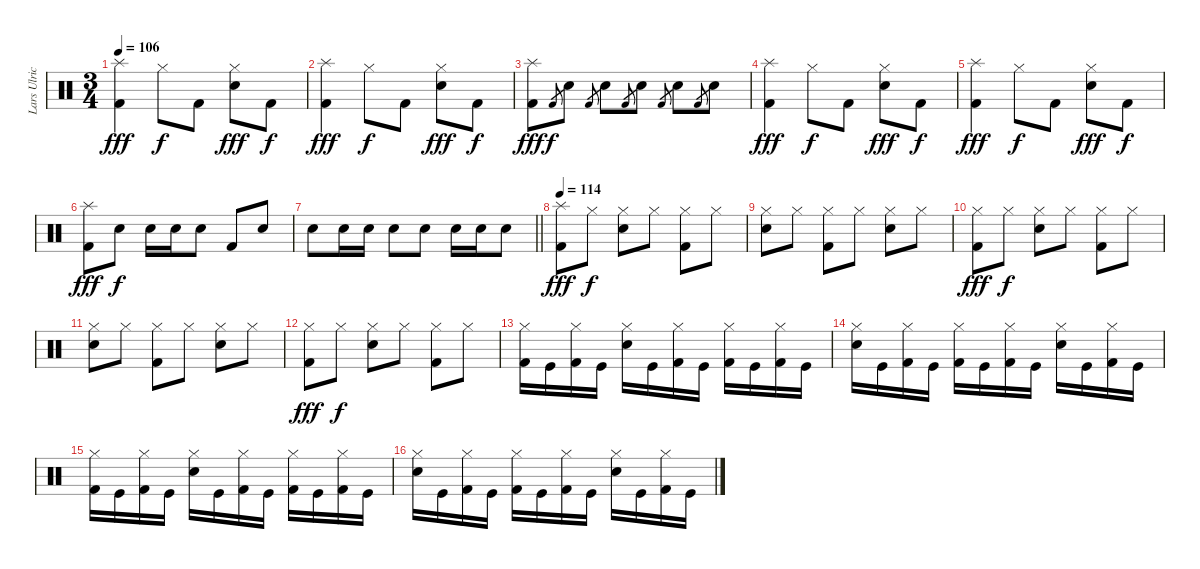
\track ("Lars Ulrich" "Lars Ulric") {instrument percussion}
\staff {score}
\articulation defaults
\ts (3 4)
\tempo 106
\clef neutral
\ks c
("Splash (hit)" "Kick (hit) 2").4{dy fff} "Hi-Hat (closed)".8{dy f} "Kick (hit) 2".8 ("Hi-Hat (closed)" "Electric Snare (hit)").8{dy fff} "Kick (hit) 2".8{dy f} |
("Splash (hit)" "Kick (hit) 2").4{dy fff} "Hi-Hat (closed)".8{dy f} "Kick (hit) 2".8 ("Hi-Hat (closed)" "Electric Snare (hit)").8{dy fff} "Kick (hit) 2".8{dy f} |
("Splash (hit)" "Kick (hit) 2").8{dy fff} "Kick (hit) 2".8{gr dy f} "Electric Snare (hit)".8 "Kick (hit) 2".8{gr} "Electric Snare (hit)".8 "Kick (hit) 2".8{gr} "Electric Snare (hit)".8 "Kick (hit) 2".8{gr} "Electric Snare (hit)".8 "Kick (hit) 2".8{gr} "Electric Snare (hit)".8 |
("Splash (hit)" "Kick (hit) 2").4{dy fff} "Hi-Hat (closed)".8{dy f} "Kick (hit) 2".8 ("Hi-Hat (closed)" "Electric Snare (hit)").8{dy fff} "Kick (hit) 2".8{dy f} |
("Splash (hit)" "Kick (hit) 2").4{dy fff} "Hi-Hat (closed)".8{dy f} "Kick (hit) 2".8 ("Hi-Hat (closed)" "Electric Snare (hit)").8{dy fff} "Kick (hit) 2".8{dy f} |
("Splash (hit)" "Kick (hit) 2").8{dy fff} "Electric Snare (hit)".8{dy f} "Electric Snare (hit)".16 "Electric Snare (hit)".16 "Electric Snare (hit)".8 "Kick (hit) 2".8 "Electric Snare (hit)".8 |
\barLineRight lightlight "Electric Snare (hit)".8 "Electric Snare (hit)".16 "Electric Snare (hit)".16 "Electric Snare (hit)".8 "Electric Snare (hit)".8 "Electric Snare (hit)".16 "Electric Snare (hit)".16 "Electric Snare (hit)".8
|
\tempo 114
("Splash (hit)" "Kick (hit) 2").8{dy fff} "Hi-Hat (closed)".8{dy f} ("Hi-Hat (closed)" "Electric Snare (hit)").8 "Hi-Hat (closed)".8 ("Hi-Hat (closed)" "Kick (hit) 2").8 "Hi-Hat (closed)".8 |
("Hi-Hat (closed)" "Electric Snare (hit)").8 "Hi-Hat (closed)".8 ("Hi-Hat (closed)" "Kick (hit) 2").8 "Hi-Hat (closed)".8 ("Hi-Hat (closed)" "Electric Snare (hit)").8 "Hi-Hat (closed)".8 |
("Hi-Hat (closed)" "Kick (hit) 2").8{dy fff} "Hi-Hat (closed)".8{dy f} ("Hi-Hat (closed)" "Electric Snare (hit)").8 "Hi-Hat (closed)".8 ("Hi-Hat (closed)" "Kick (hit) 2").8 "Hi-Hat (closed)".8 |
("Hi-Hat (closed)" "Electric Snare (hit)").8 "Hi-Hat (closed)".8 ("Hi-Hat (closed)" "Kick (hit) 2").8 "Hi-Hat (closed)".8 ("Hi-Hat (closed)" "Electric Snare (hit)").8 "Hi-Hat (closed)".8 |
("Hi-Hat (closed)" "Kick (hit) 2").8{dy fff} "Hi-Hat (closed)".8{dy f} ("Hi-Hat (closed)" "Electric Snare (hit)").8 "Hi-Hat (closed)".8 ("Hi-Hat (closed)" "Kick (hit) 2").8 "Hi-Hat (closed)".8 |
("Hi-Hat (closed)" "Kick (hit) 2").16 "Kick (hit)".16 ("Hi-Hat (closed)" "Kick (hit) 2").16 "Kick (hit)".16 ("Hi-Hat (closed)" "Electric Snare (hit)").16 "Kick (hit)".16 ("Hi-Hat (closed)" "Kick (hit) 2").16 "Kick (hit)".16 ("Hi-Hat (closed)" "Kick (hit) 2").16 "Kick (hit)".16 ("Hi-Hat (closed)" "Kick (hit) 2").16 "Kick (hit)".16 |
("Hi-Hat (closed)" "Electric Snare (hit)").16 "Kick (hit)".16 ("Hi-Hat (closed)" "Kick (hit) 2").16 "Kick (hit)".16 ("Hi-Hat (closed)" "Kick (hit) 2").16 "Kick (hit)".16 ("Hi-Hat (closed)" "Kick (hit) 2").16 "Kick (hit)".16 ("Hi-Hat (closed)" "Electric Snare (hit)").16 "Kick (hit)".16 ("Hi-Hat (closed)" "Kick (hit) 2").16 "Kick (hit)".16 |
("Hi-Hat (closed)" "Kick (hit) 2").16 "Kick (hit)".16 ("Hi-Hat (closed)" "Kick (hit) 2").16 "Kick (hit)".16 ("Hi-Hat (closed)" "Electric Snare (hit)").16 "Kick (hit)".16 ("Hi-Hat (closed)" "Kick (hit) 2").16 "Kick (hit)".16 ("Hi-Hat (closed)" "Kick (hit) 2").16 "Kick (hit)".16 ("Hi-Hat (closed)" "Kick (hit) 2").16 "Kick (hit)".16 |
("Hi-Hat (closed)" "Electric Snare (hit)").16 "Kick (hit)".16 ("Hi-Hat (closed)" "Kick (hit) 2").16 "Kick (hit)".16 ("Hi-Hat (closed)" "Kick (hit) 2").16 "Kick (hit)".16 ("Hi-Hat (closed)" "Kick (hit) 2").16 "Kick (hit)".16 ("Hi-Hat (closed)" "Electric Snare (hit)").16 "Kick (hit)".16 ("Hi-Hat (closed)" "Kick (hit) 2").16 "Kick (hit)".16
